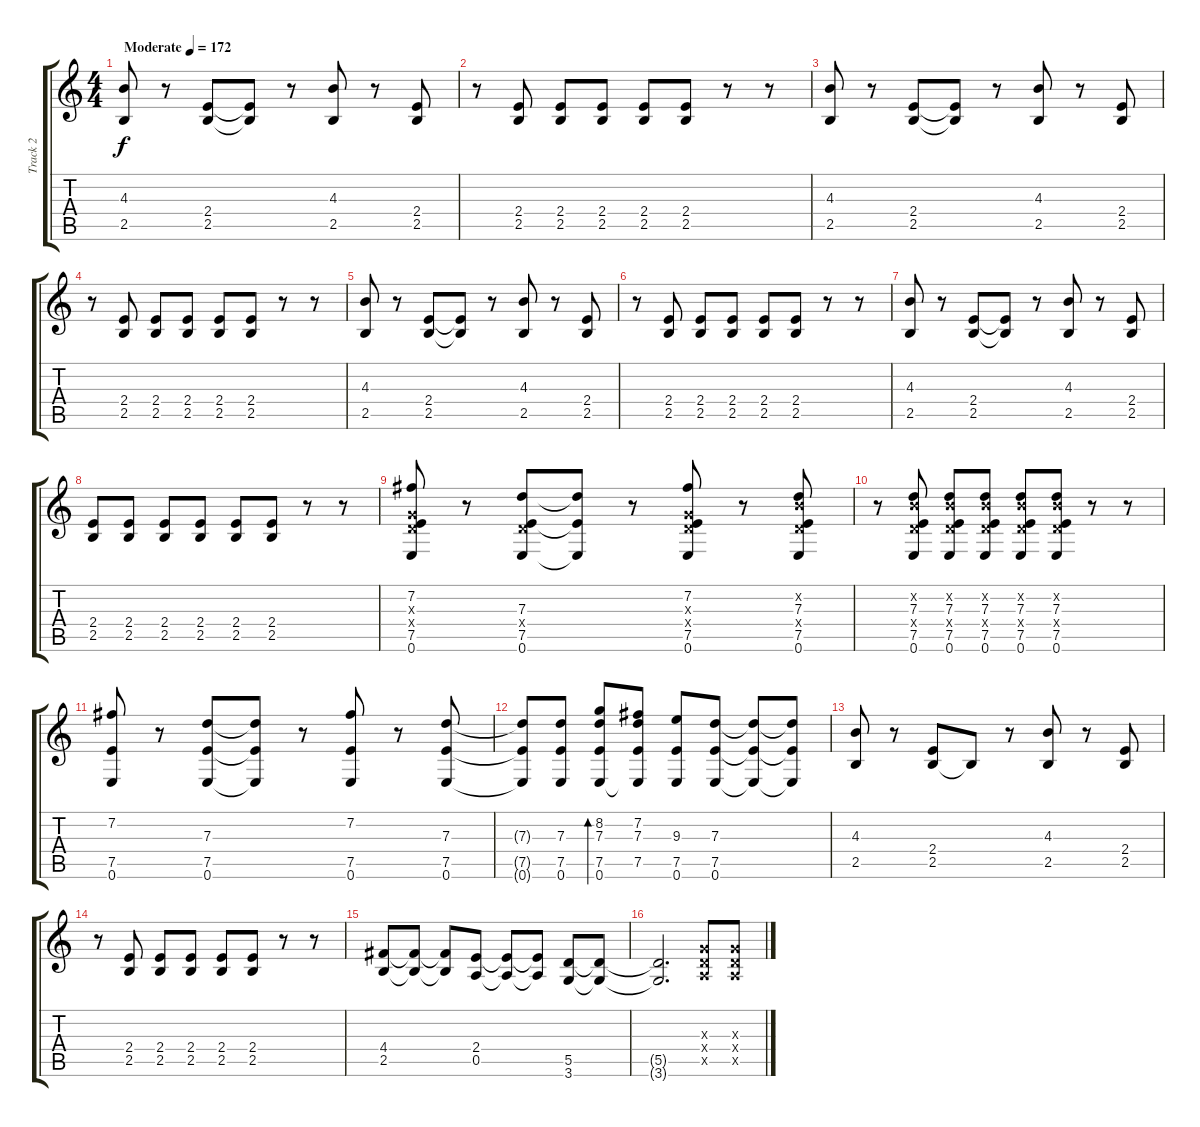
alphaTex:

\track ("Track 2" "Track 2") {instrument overdrivenguitar}
\staff {score tabs}
\tuning (E4 B3 G3 D3 A2 E2) {hide}
\ts (4 4)
\tempo (172 "Moderate")
\clef g2
\ks c
(4.3 2.5).8{dy f instrument overdrivenguitar} r.8 (2.4 2.5).8 (2.4{t} 2.5{t}).8 r.8 (4.3 2.5).8 r.8 (2.4 2.5).8 |
r.8 (2.4 2.5).8 (2.4 2.5).8 (2.4 2.5).8 (2.4 2.5).8 (2.4 2.5).8 r.8 r.8 |
(4.3 2.5).8 r.8 (2.4 2.5).8 (2.4{t} 2.5{t}).8 r.8 (4.3 2.5).8 r.8 (2.4 2.5).8 |
r.8 (2.4 2.5).8 (2.4 2.5).8 (2.4 2.5).8 (2.4 2.5).8 (2.4 2.5).8 r.8 r.8 |
(4.3 2.5).8 r.8 (2.4 2.5).8 (2.4{t} 2.5{t}).8 r.8 (4.3 2.5).8 r.8 (2.4 2.5).8 |
r.8 (2.4 2.5).8 (2.4 2.5).8 (2.4 2.5).8 (2.4 2.5).8 (2.4 2.5).8 r.8 r.8 |
(4.3 2.5).8 r.8 (2.4 2.5).8 (2.4{t} 2.5{t}).8 r.8 (4.3 2.5).8 r.8 (2.4 2.5).8 |
(2.4 2.5).8 (2.4 2.5).8 (2.4 2.5).8 (2.4 2.5).8 (2.4 2.5).8 (2.4 2.5).8 r.8 r.8 |
(7.2 0.3{x} 0.4{x} 7.5 0.6).8 r.8 (7.3 0.4{x} 7.5 0.6).8 (7.3{t} 7.5{t} 0.6{t}).8 r.8 (7.2 0.3{x} 0.4{x} 7.5 0.6).8 r.8 (0.2{x} 7.3 0.4{x} 7.5 0.6).8 |
r.8 (0.2{x} 7.3 0.4{x} 7.5 0.6).8 (0.2{x} 7.3 0.4{x} 7.5 0.6).8 (0.2{x} 7.3 0.4{x} 7.5 0.6).8 (0.2{x} 7.3 0.4{x} 7.5 0.6).8 (0.2{x} 7.3 0.4{x} 7.5 0.6).8 r.8 r.8 |
(7.2 7.5 0.6).8 r.8 (7.3 7.5 0.6).8 (7.3{t} 7.5{t} 0.6{t}).8 r.8 (7.2 7.5 0.6).8 r.8 (7.3 7.5 0.6).8 |
(7.3{t} 7.5{t} 0.6{t}).8 (7.3 7.5 0.6).8 (8.2 7.3 7.5 0.6).8{bd 60} (7.2 7.3 7.5 0.6{t}).8 (9.3 7.5 0.6).8 (7.3 7.5 0.6).8 (7.3{t} 7.5{t} 0.6{t}).8 (7.3{t} 7.5{t} 0.6{t}).8 |
(4.3 2.5).8 r.8 (2.4 2.5).8 2.5{t}.8 r.8 (4.3 2.5).8 r.8 (2.4 2.5).8 |
r.8 (2.4 2.5).8 (2.4 2.5).8 (2.4 2.5).8 (2.4 2.5).8 (2.4 2.5).8 r.8 r.8 |
(4.4 2.5).8 (4.4{t} 2.5{t}).8 (4.4{t} 2.5{t}).8 (2.4 0.5).8 (2.4{t} 0.5{t}).8 (2.4{t} 0.5{t}).8 (5.5 3.6).8 (5.5{t} 3.6{t}).8 |
(5.5{t} 3.6{t}).2{d} (0.3{x} 0.4{x} 0.5{x}).8 (0.3{x} 0.4{x} 0.5{x}).8
